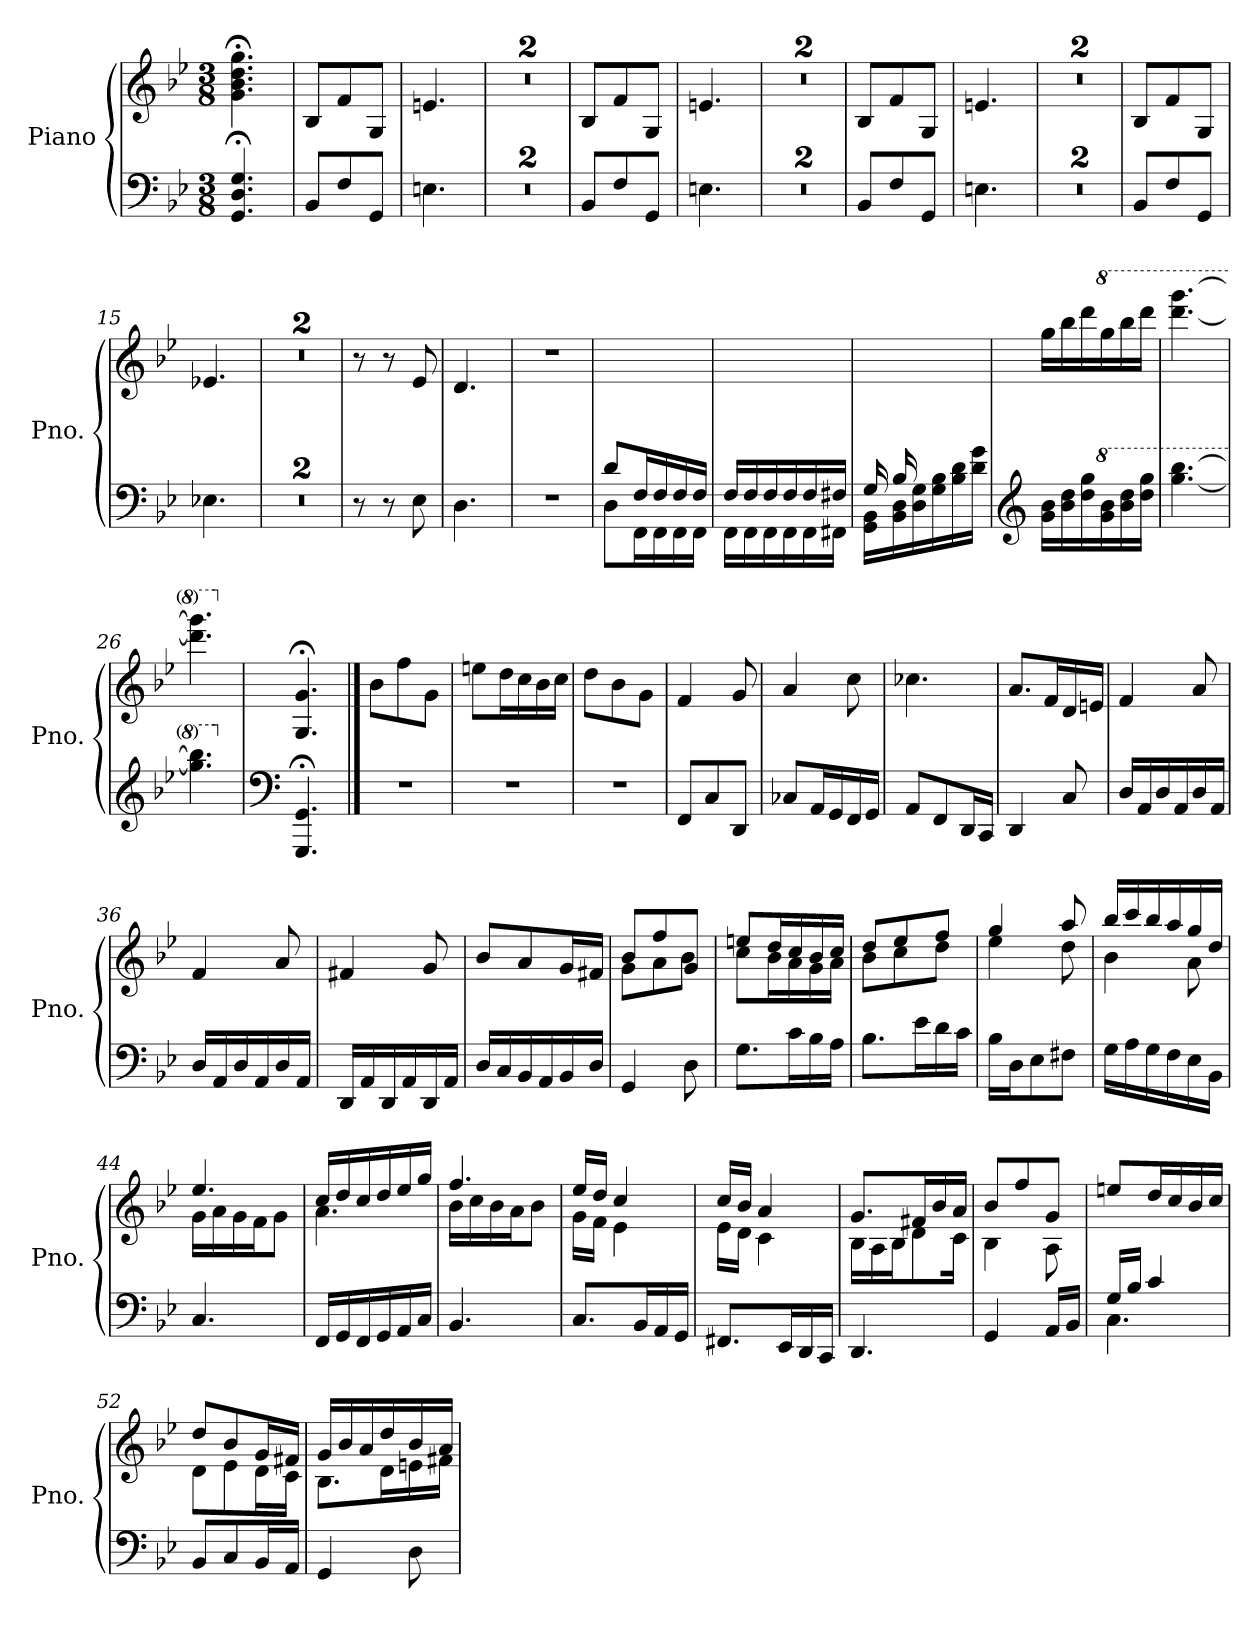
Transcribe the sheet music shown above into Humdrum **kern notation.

**kern	**kern
*part1	*part1
*staff2	*staff1
*I"Piano	*
*I'Pno.	*
*clefF4	*clefG2
*k[b-e-]	*k[b-e-]
*M3/8	*M3/8
*MM68	*MM68
=1	=1
4.GG/;< 4.D/;< 4.G/;<	4.g\;< 4.b-\;< 4.dd\;< 4.gg\;<
=2	=2
8BB-/L	8B-/L
8F/	8f/
8GG/J	8G/J
=3	=3
4.En\	4.en/
=4	=4
4.r	4.r
=5	=5
4.r	4.r
=6	=6
8BB-/L	8B-/L
8F/	8f/
8GG/J	8G/J
=7	=7
4.En\	4.en/
=8	=8
4.r	4.r
=9	=9
4.r	4.r
=10	=10
8BB-/L	8B-/L
8F/	8f/
8GG/J	8G/J
=11	=11
4.En\	4.en/
=12	=12
4.r	4.r
=13	=13
4.r	4.r
=14	=14
8BB-/L	8B-/L
8F/	8f/
8GG/J	8G/J
!!LO:LB:g=z
=15	=15
4.E-X\	4.e-X/
=16	=16
4.r	4.r
=17	=17
4.r	4.r
=18	=18
8r	8r
8r	8r
8E-\	8e-/
=19	=19
4.D\	4.d/
=20	=20
4.r	4.r
=21	=21
*^	*
8d/L	8D\L	4.ryy
16F/L	16FF\L	.
16F/	16FF\	.
16F/	16FF\	.
16F/JJ	16FF\JJ	.
=22	=22	=22
16F/LL	16FF\LL	4.ryy
16F/	16FF\	.
16F/	16FF\	.
16F/	16FF\	.
16F/	16FF\	.
16F#X/JJ	16FF#X\JJ	.
=23	=23	=23
16G/LL	16GG\ 16BB-\LL	8ryy
16B-/	16BB-\ 16D\	.
4ryy	16D\ 16G\	16d\
.	16G\ 16B-\	16g\
.	16B-\ 16d\	16b-\
.	16d\ 16g\JJ	16dd\JJ
*v	*v	*
!!LO:LB:g=z
=24	=24
*clefG2	*
16g\ 16b-\LL	16gg\LL
16b-\ 16dd\	16bb-\
16dd\ 16gg\	16ddd\
*8va	*
*	*8va
16gg\ 16bb-\	16ggg\
16bb-\ 16ddd\	16bbb-\
16ddd\ 16ggg\JJ	16dddd\JJ
=25	=25
[4.ggg\ [4.bbb-\	[4.dddd\ [4.gggg\
=26	=26
4.ggg\] 4.bbb-\]	4.dddd\] 4.gggg\]
=27	=27
*clefF4	*
*X8va	*
*	*X8va
4.GGG/;< 4.GG/;<	4.G/;< 4.g/;<
!!LO:LB:g=z
==28	==28
*	*MM83
4.r	8b-\L
.	8ff\
.	8g\J
=29	=29
4.r	8een\L
.	16dd\L
.	16cc\
.	16b-\
.	16cc\JJ
=30	=30
4.r	8dd\L
.	8b-\
.	8g\J
=31	=31
8FF/L	4f/
8C/	.
8DD/J	8g/
=32	=32
8C-X/L	4a/
16AA/L	.
16GG/	.
16FF/	8cc\
16GG/JJ	.
=33	=33
8AA/L	4.cc-X\
8FF/	.
16DD/L	.
16CC/JJ	.
=34	=34
4DD/	8.a/L
.	16f/L
8C/	16d/
.	16en/JJ
=35	=35
16D/LL	4f/
16AA/	.
16D/	.
16AA/	.
16D/	8a/
16AA/JJ	.
!!LO:LB:g=z
=36	=36
16D/LL	4f/
16AA/	.
16D/	.
16AA/	.
16D/	8a/
16AA/JJ	.
=37	=37
16DD/LL	4f#X/
16AA/	.
16DD/	.
16AA/	.
16DD/	8g/
16AA/JJ	.
=38	=38
16D/LL	8b-/L
16C/	.
16BB-/	8a/
16AA/	.
16BB-/	16g/L
16D/JJ	16f#X/JJ
=39	=39
*	*^
4GG/	8b-/L	8g\L
.	8ff/	8a\
8D\	8g/J	8b-\J
=40	=40	=40
8.G\L	8een/L	8cc\L
.	16dd/L	16b-\L
16c\L	16cc/	16a\
16B-\	16b-/	16g\
16A\JJ	16cc/JJ	16a\JJ
=41	=41	=41
8.B-\L	8dd/L	8b-\L
.	8ee-/	8cc\
16e-\L	.	.
16d\	8ff/J	8dd\J
16c\JJ	.	.
=42	=42	=42
16B-\LL	4gg/	4ee-\
16D\J	.	.
8E-\	.	.
8F#X\J	8aa/	8dd\
!!LO:PB:g=z	!!
=43	=43	=43
16G\LL	16bb-/LL	4b-\
16A\	16ccc/	.
16G\	16bb-/	.
16F\	16aa/	.
16E-\	16gg/	8a\
16BB-\JJ	16dd/JJ	.
=44	=44	=44
4.C/	4.ee-/	16g\LL
.	.	16a\
.	.	16g\
.	.	16f\J
.	.	8g\J
=45	=45	=45
16FF/LL	16cc/LL	4.a\
16GG/	16dd/	.
16FF/	16cc/	.
16GG/	16dd/	.
16AA/	16ee-/	.
16C/JJ	16gg/JJ	.
=46	=46	=46
4.BB-/	4.ff/	16b-\LL
.	.	16cc\
.	.	16b-\
.	.	16a\J
.	.	8b-\J
=47	=47	=47
8.C/L	16ee-/LL	16g\LL
.	16dd/JJ	16f\JJ
.	4cc/	4e-\
16BB-/L	.	.
16AA/	.	.
16GG/JJ	.	.
=48	=48	=48
8.FF#X/L	16cc/LL	16e-\LL
.	16b-/JJ	16d\JJ
.	4a/	4c\
16EE-/L	.	.
16DD/	.	.
16CC/JJ	.	.
!!LO:LB:g=z	!!
=49	=49	=49
4.DD/	8.g/L	16B-\LL
.	.	16A\
.	.	16B-\J
.	16f#X/L	8d\
.	16b-/	.
.	16a/JJ	16c\Jk
=50	=50	=50
4GG/	8b-/L	4B-\
.	8ff/	.
16AA/LL	8g/J	8A\
16BB-/JJ	.	.
*	*v	*v
=51	=51
*^	*
16G/LL	4.C\	8een/L
16B-/JJ	.	.
4c/	.	16dd/L
.	.	16cc/
.	.	16b-/
.	.	16cc/JJ
*v	*v	*
=52	=52
*	*^
8BB-/L	8dd/L	8d\L
8C/	8b-/	8e-\
16BB-/L	16g/L	16d\L
16AA/JJ	16f#X/JJ	16c\JJ
=53	=53	=53
4GG/	16g/LL	8.B-\L
.	16b-/	.
.	16a/	.
.	16dd/	16d\L
8D\	16b-/	16en\
.	16a/JJ	16f#X\JJ
*	*v	*v
=	=
*-	*-
